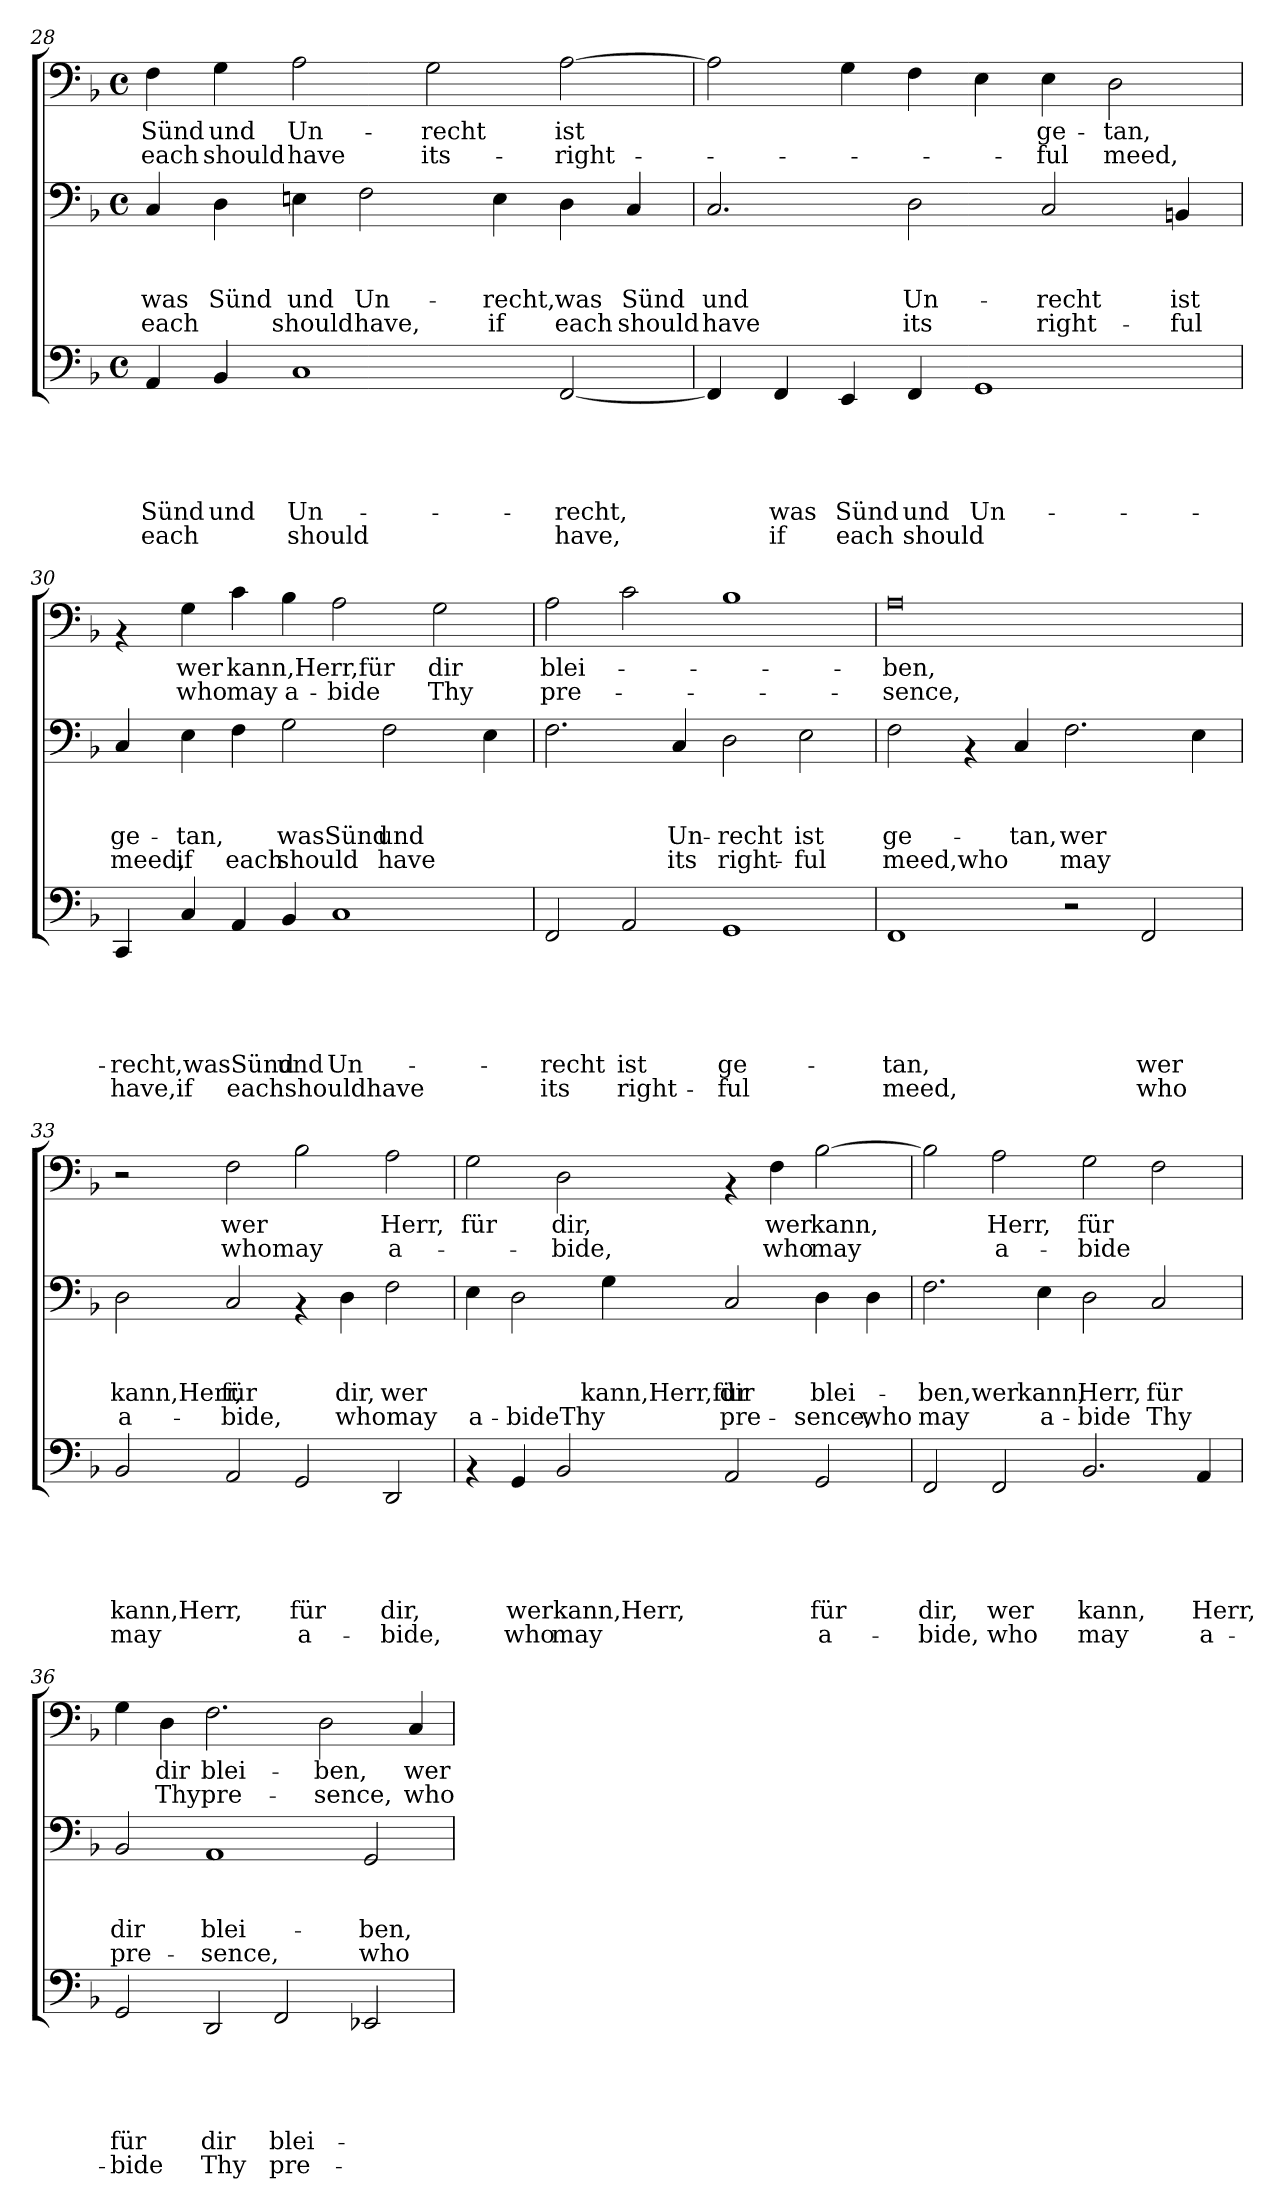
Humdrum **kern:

**kern	**text	**text	**text	**text	**text	**text	**kern	**text	**text	**text	**text	**kern	**text	**text
*part3	*part3	*part3	*part3	*part3	*part3	*part3	*part2	*part2	*part2	*part2	*part2	*part1	*part1	*part1
*staff3	*staff3	*staff3	*staff3	*staff3	*staff3	*staff3	*staff2	*staff2	*staff2	*staff2	*staff2	*staff1	*staff1	*staff1
*clefF4	*	*	*	*	*	*	*clefF4	*	*	*	*	*clefF4	*	*
*k[b-]	*	*	*	*	*	*	*k[b-]	*	*	*	*	*k[b-]	*	*
*F:	*	*	*	*	*	*	*F:	*	*	*	*	*F:	*	*
*M4/4	*	*	*	*	*	*	*M4/4	*	*	*	*	*M4/4	*	*
*met(c)	*	*	*	*	*	*	*met(c)	*	*	*	*	*met(c)	*	*
=28	=28	=28	=28	=28	=28	=28	=28	=28	=28	=28	=28	=28	=28	=28
!	!	!	!	!	!LO:LY:b	!LO:LY:b	!	!	!	!LO:LY:b	!LO:LY:b	!	!LO:LY:b	!LO:LY:b
4AA/	.	.	.	.	Sünd	each	4C/	.	.	was	each	4F\	Sünd	each
!	!	!	!	!	!LO:LY:b	!	!	!	!	!LO:LY:b	!	!	!LO:LY:b	!LO:LY:b
4BB-/	.	.	.	.	und	.	4D\	.	.	Sünd	.	4G\	und	should
!	!	!	!	!	!LO:LY:b	!LO:LY:b	!	!	!	!LO:LY:b	!LO:LY:b	!	!LO:LY:b	!LO:LY:b
1C	.	.	.	.	Un-	should	4Eni\	.	.	und	should	2A\	Un-	have
!	!	!	!	!	!	!	!	!	!	!LO:LY:b	!LO:LY:b	!	!	!
.	.	.	.	.	.	.	2F\	.	.	Un-	have,	.	.	.
!	!	!	!	!	!	!	!	!	!	!	!	!	!LO:LY:b	!LO:LY:b
.	.	.	.	.	.	.	.	.	.	.	.	2G\	-recht	its-
!	!	!	!	!	!	!	!	!	!	!LO:LY:b	!LO:LY:b	!	!	!
.	.	.	.	.	.	.	4E\	.	.	-recht,	if	.	.	.
!	!	!	!	!	!LO:LY:b	!LO:LY:b	!	!	!	!LO:LY:b	!LO:LY:b	!	!LO:LY:b	!LO:LY:b
[<2FF/	.	.	.	.	-recht,	have,	4D\	.	.	was	each	[>2A\	ist	-right-
!	!	!	!	!	!	!	!	!	!	!LO:LY:b	!LO:LY:b	!	!	!
.	.	.	.	.	.	.	4C/	.	.	Sünd	should	.	.	.
=29	=29	=29	=29	=29	=29	=29	=29	=29	=29	=29	=29	=29	=29	=29
!	!	!	!	!	!	!	!	!	!	!LO:LY:b	!LO:LY:b	!	!	!
4FF/]	.	.	.	.	.	.	2.C/	.	.	und	have	2A\]	.	.
!	!	!	!	!	!LO:LY:b	!LO:LY:b	!	!	!	!	!	!	!	!
4FF/	.	.	.	.	was	if	.	.	.	.	.	.	.	.
!	!	!	!	!	!LO:LY:b	!LO:LY:b	!	!	!	!	!	!	!	!
4EE/	.	.	.	.	Sünd	each	.	.	.	.	.	4G\	.	.
!	!	!	!	!	!LO:LY:b	!LO:LY:b	!	!	!	!LO:LY:b	!LO:LY:b	!	!	!
4FF/	.	.	.	.	und	should	2D\	.	.	Un-	its	4F\	.	.
!	!	!	!	!	!LO:LY:b	!	!	!	!	!	!	!	!	!
1GG	.	.	.	.	Un-	.	.	.	.	.	.	4E\	.	.
!	!	!	!	!	!	!	!	!	!	!LO:LY:b	!LO:LY:b	!	!LO:LY:b	!LO:LY:b
.	.	.	.	.	.	.	2C/	.	.	-recht	right-	4E\	ge-	-ful
!	!	!	!	!	!	!	!	!	!	!	!	!	!LO:LY:b	!LO:LY:b
.	.	.	.	.	.	.	.	.	.	.	.	2D\	-tan,	meed,
!	!	!	!	!	!	!	!	!	!	!LO:LY:b	!LO:LY:b	!	!	!
.	.	.	.	.	.	.	4BBn/	.	.	ist	-ful	.	.	.
!!LO:PB:g=z
=30	=30	=30	=30	=30	=30	=30	=30	=30	=30	=30	=30	=30	=30	=30
!	!	!	!	!	!LO:LY:b	!LO:LY:b	!	!	!	!LO:LY:b	!LO:LY:b	!	!	!
4CC/	.	.	.	.	-recht,wasSünd	have,	4C/	.	.	ge-	meed,	4rAA	.	.
!	!	!	!	!	!	!LO:LY:b	!	!	!	!LO:LY:b	!LO:LY:b	!	!LO:LY:b	!LO:LY:b
4C/	.	.	.	.	.	if	4E\	.	.	-tan,	if	4G\	wer	who
!	!	!	!	!	!	!LO:LY:b	!	!	!	!	!LO:LY:b	!	!LO:LY:b	!LO:LY:b
4AA/	.	.	.	.	.	eachshouldhave	4F\	.	.	.	each	4c\	kann,Herr,für	may
!	!	!	!	!	!LO:LY:b	!	!	!	!	!LO:LY:b	!LO:LY:b	!	!	!LO:LY:b
4BB-/	.	.	.	.	und	.	2G\	.	.	wasSünd	should	4B-\	.	a-
!	!	!	!	!	!LO:LY:b	!	!	!	!	!	!	!	!	!LO:LY:b
1C	.	.	.	.	Un-	.	.	.	.	.	.	2A\	.	-bide
!	!	!	!	!	!	!	!	!	!	!LO:LY:b	!LO:LY:b	!	!	!
.	.	.	.	.	.	.	2F\	.	.	und	have	.	.	.
!	!	!	!	!	!	!	!	!	!	!	!	!	!LO:LY:b	!LO:LY:b
.	.	.	.	.	.	.	.	.	.	.	.	2G\	dir	Thy
.	.	.	.	.	.	.	4E\	.	.	.	.	.	.	.
=31	=31	=31	=31	=31	=31	=31	=31	=31	=31	=31	=31	=31	=31	=31
!	!	!	!	!	!LO:LY:b	!LO:LY:b	!	!	!	!	!	!	!LO:LY:b	!LO:LY:b
2FF/	.	.	.	.	-recht	its	2.F\	.	.	.	.	2A\	blei-	pre-
!	!	!	!	!	!LO:LY:b	!LO:LY:b	!	!	!	!	!	!	!	!
2AA/	.	.	.	.	ist	right-	.	.	.	.	.	2c\	.	.
!	!	!	!	!	!	!	!	!	!	!LO:LY:b	!LO:LY:b	!	!	!
.	.	.	.	.	.	.	4C/	.	.	Un-	its	.	.	.
!	!	!	!	!	!LO:LY:b	!LO:LY:b	!	!	!	!LO:LY:b	!LO:LY:b	!	!	!
1GG	.	.	.	.	ge-	-ful	2D\	.	.	-recht	right-	1B-	.	.
!	!	!	!	!	!	!	!	!	!	!LO:LY:b	!LO:LY:b	!	!	!
.	.	.	.	.	.	.	2E\	.	.	ist	-ful	.	.	.
=32	=32	=32	=32	=32	=32	=32	=32	=32	=32	=32	=32	=32	=32	=32
!	!	!	!	!	!LO:LY:b	!LO:LY:b	!	!	!	!LO:LY:b	!LO:LY:b	!	!LO:LY:b	!LO:LY:b
1FF	.	.	.	.	-tan,	meed,	2F\	.	.	ge-	meed,who	0A	-ben,	-sence,
.	.	.	.	.	.	.	4rAA	.	.	.	.	.	.	.
!	!	!	!	!	!	!	!	!	!	!LO:LY:b	!	!	!	!
.	.	.	.	.	.	.	4C/	.	.	-tan,	.	.	.	.
!	!	!	!	!	!	!	!	!	!	!LO:LY:b	!LO:LY:b	!	!	!
2r	.	.	.	.	.	.	2.F\	.	.	wer	may	.	.	.
!	!	!	!	!	!LO:LY:b	!LO:LY:b	!	!	!	!	!	!	!	!
2FF/	.	.	.	.	wer	who	.	.	.	.	.	.	.	.
.	.	.	.	.	.	.	4E\	.	.	.	.	.	.	.
=33	=33	=33	=33	=33	=33	=33	=33	=33	=33	=33	=33	=33	=33	=33
!	!	!	!	!	!LO:LY:b	!LO:LY:b	!	!	!	!LO:LY:b	!LO:LY:b	!	!	!
2BB-/	.	.	.	.	kann,Herr,	may	2D\	.	.	kann,Herr,	a-	2r	.	.
!	!	!	!	!	!	!	!	!	!	!LO:LY:b	!LO:LY:b	!	!LO:LY:b	!LO:LY:b
2AA/	.	.	.	.	.	.	2C/	.	.	für	-bide,	2F\	wer	whomay
!	!	!	!	!	!LO:LY:b	!LO:LY:b	!	!	!	!	!	!	!	!
2GG/	.	.	.	.	für	a-	4rAA	.	.	.	.	2B-\	.	.
!	!	!	!	!	!	!	!	!	!	!LO:LY:b	!LO:LY:b	!	!	!
.	.	.	.	.	.	.	4D\	.	.	dir,	whomay	.	.	.
!	!	!	!	!	!LO:LY:b	!LO:LY:b	!	!	!	!LO:LY:b	!	!	!LO:LY:b	!LO:LY:b
2DD/	.	.	.	.	dir,	-bide,	2F\	.	.	wer	.	2A\	Herr,	a-
=34	=34	=34	=34	=34	=34	=34	=34	=34	=34	=34	=34	=34	=34	=34
!	!	!	!	!	!	!	!	!	!	!	!LO:LY:b	!	!LO:LY:b	!
4rAA	.	.	.	.	.	.	4E\	.	.	.	a-	2G\	für	.
!	!	!	!	!	!LO:LY:b	!LO:LY:b	!	!	!	!	!LO:LY:b	!	!	!
4GG/	.	.	.	.	werkann,Herr,	who	2D\	.	.	.	-bideThy	.	.	.
!	!	!	!	!	!	!LO:LY:b	!	!	!	!	!	!	!LO:LY:b	!LO:LY:b
2BB-/	.	.	.	.	.	may	.	.	.	.	.	2D\	dir,	-bide,
!	!	!	!	!	!	!	!	!	!	!LO:LY:b	!	!	!	!
.	.	.	.	.	.	.	4G\	.	.	kann,Herr,für	.	.	.	.
!	!	!	!	!	!	!	!	!	!	!LO:LY:b	!LO:LY:b	!	!	!
2AA/	.	.	.	.	.	.	2C/	.	.	dir	pre-	4rAA	.	.
!	!	!	!	!	!	!	!	!	!	!	!	!	!LO:LY:b	!LO:LY:b
.	.	.	.	.	.	.	.	.	.	.	.	4F\	wer	who
!	!	!	!	!	!LO:LY:b	!LO:LY:b	!	!	!	!LO:LY:b	!LO:LY:b	!	!LO:LY:b	!LO:LY:b
2GG/	.	.	.	.	für	a-	4D\	.	.	blei-	-sence,	[<2B-\	kann,	may
!	!	!	!	!	!	!	!	!	!	!	!LO:LY:b	!	!	!
.	.	.	.	.	.	.	4D\	.	.	.	who	.	.	.
!!LO:LB:g=z
=35	=35	=35	=35	=35	=35	=35	=35	=35	=35	=35	=35	=35	=35	=35
!	!	!	!	!	!LO:LY:b	!LO:LY:b	!	!	!	!LO:LY:b	!LO:LY:b	!	!	!
2FF/	.	.	.	.	dir,	-bide,	2.F\	.	.	-ben,wer	may	2B-\]	.	.
!	!	!	!	!	!LO:LY:b	!LO:LY:b	!	!	!	!	!	!	!LO:LY:b	!LO:LY:b
2FF/	.	.	.	.	wer	who	.	.	.	.	.	2A\	Herr,	a-
!	!	!	!	!	!	!	!	!	!	!LO:LY:b	!LO:LY:b	!	!	!
.	.	.	.	.	.	.	4E\	.	.	kann,	a-	.	.	.
!	!	!	!	!	!LO:LY:b	!LO:LY:b	!	!	!	!LO:LY:b	!LO:LY:b	!	!LO:LY:b	!LO:LY:b
2.BB-/	.	.	.	.	kann,	may	2D\	.	.	Herr,	-bide	2G\	für	-bide
!	!	!	!	!	!	!	!	!	!	!LO:LY:b	!LO:LY:b	!	!	!
.	.	.	.	.	.	.	2C/	.	.	für	Thy	2F\	.	.
!	!	!	!	!	!LO:LY:b	!LO:LY:b	!	!	!	!	!	!	!	!
4AA/	.	.	.	.	Herr,	a-	.	.	.	.	.	.	.	.
=36	=36	=36	=36	=36	=36	=36	=36	=36	=36	=36	=36	=36	=36	=36
!	!	!	!	!	!LO:LY:b	!LO:LY:b	!	!	!	!LO:LY:b	!LO:LY:b	!	!	!
2GG/	.	.	.	.	für	-bide	2BB-/	.	.	dir	pre-	4G\	.	.
!	!	!	!	!	!	!	!	!	!	!	!	!	!LO:LY:b	!LO:LY:b
.	.	.	.	.	.	.	.	.	.	.	.	4D\	dir	Thy
!	!	!	!	!	!LO:LY:b	!LO:LY:b	!	!	!	!LO:LY:b	!LO:LY:b	!	!LO:LY:b	!LO:LY:b
2DD/	.	.	.	.	dir	Thy	1AA	.	.	blei-	-sence,	2.F\	blei-	pre-
!	!	!	!	!	!LO:LY:b	!LO:LY:b	!	!	!	!	!	!	!	!
2FF/	.	.	.	.	blei-	pre-	.	.	.	.	.	.	.	.
!	!	!	!	!	!	!	!	!	!	!	!	!	!LO:LY:b	!LO:LY:b
.	.	.	.	.	.	.	.	.	.	.	.	2D\	-ben,	-sence,
!	!	!	!	!	!	!	!	!	!	!LO:LY:b	!LO:LY:b	!	!	!
2EE-X/	.	.	.	.	.	.	2GG/	.	.	-ben,	who	.	.	.
!	!	!	!	!	!	!	!	!	!	!	!	!	!LO:LY:b	!LO:LY:b
.	.	.	.	.	.	.	.	.	.	.	.	4C/	wer	who
=	=	=	=	=	=	=	=	=	=	=	=	=	=	=
*-	*-	*-	*-	*-	*-	*-	*-	*-	*-	*-	*-	*-	*-	*-
